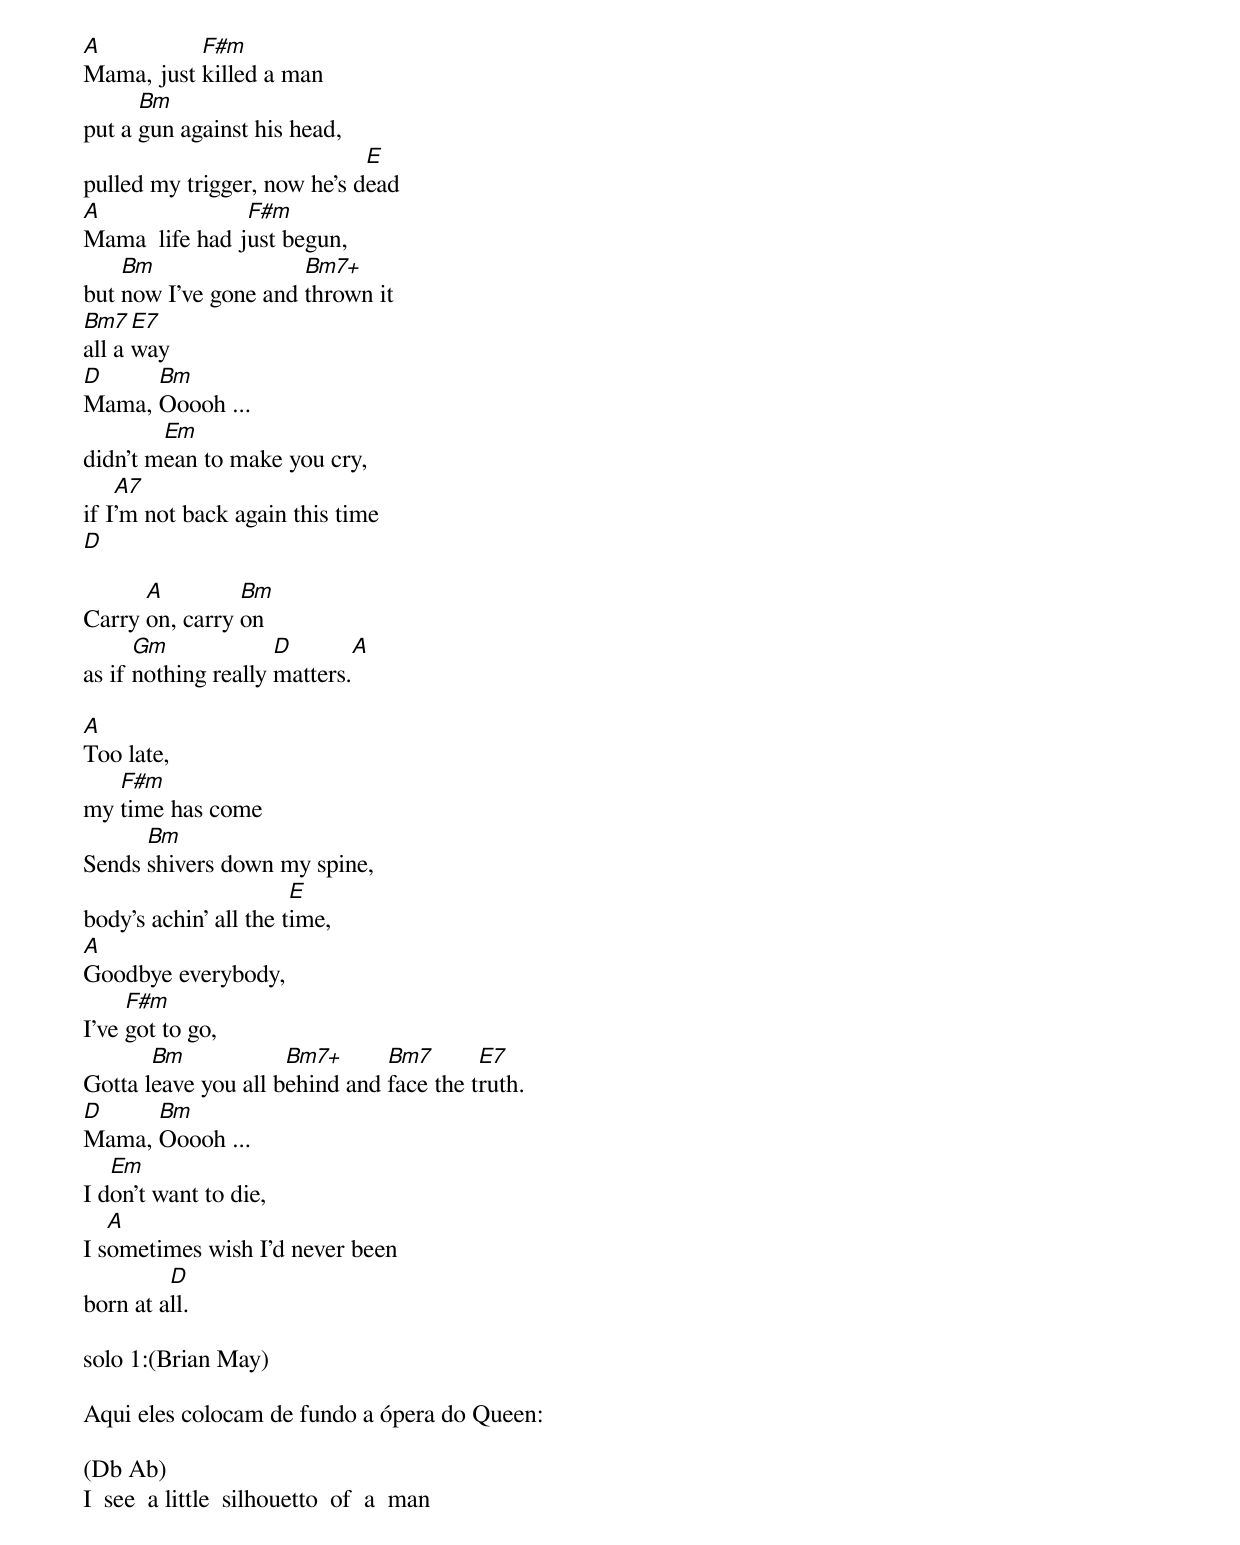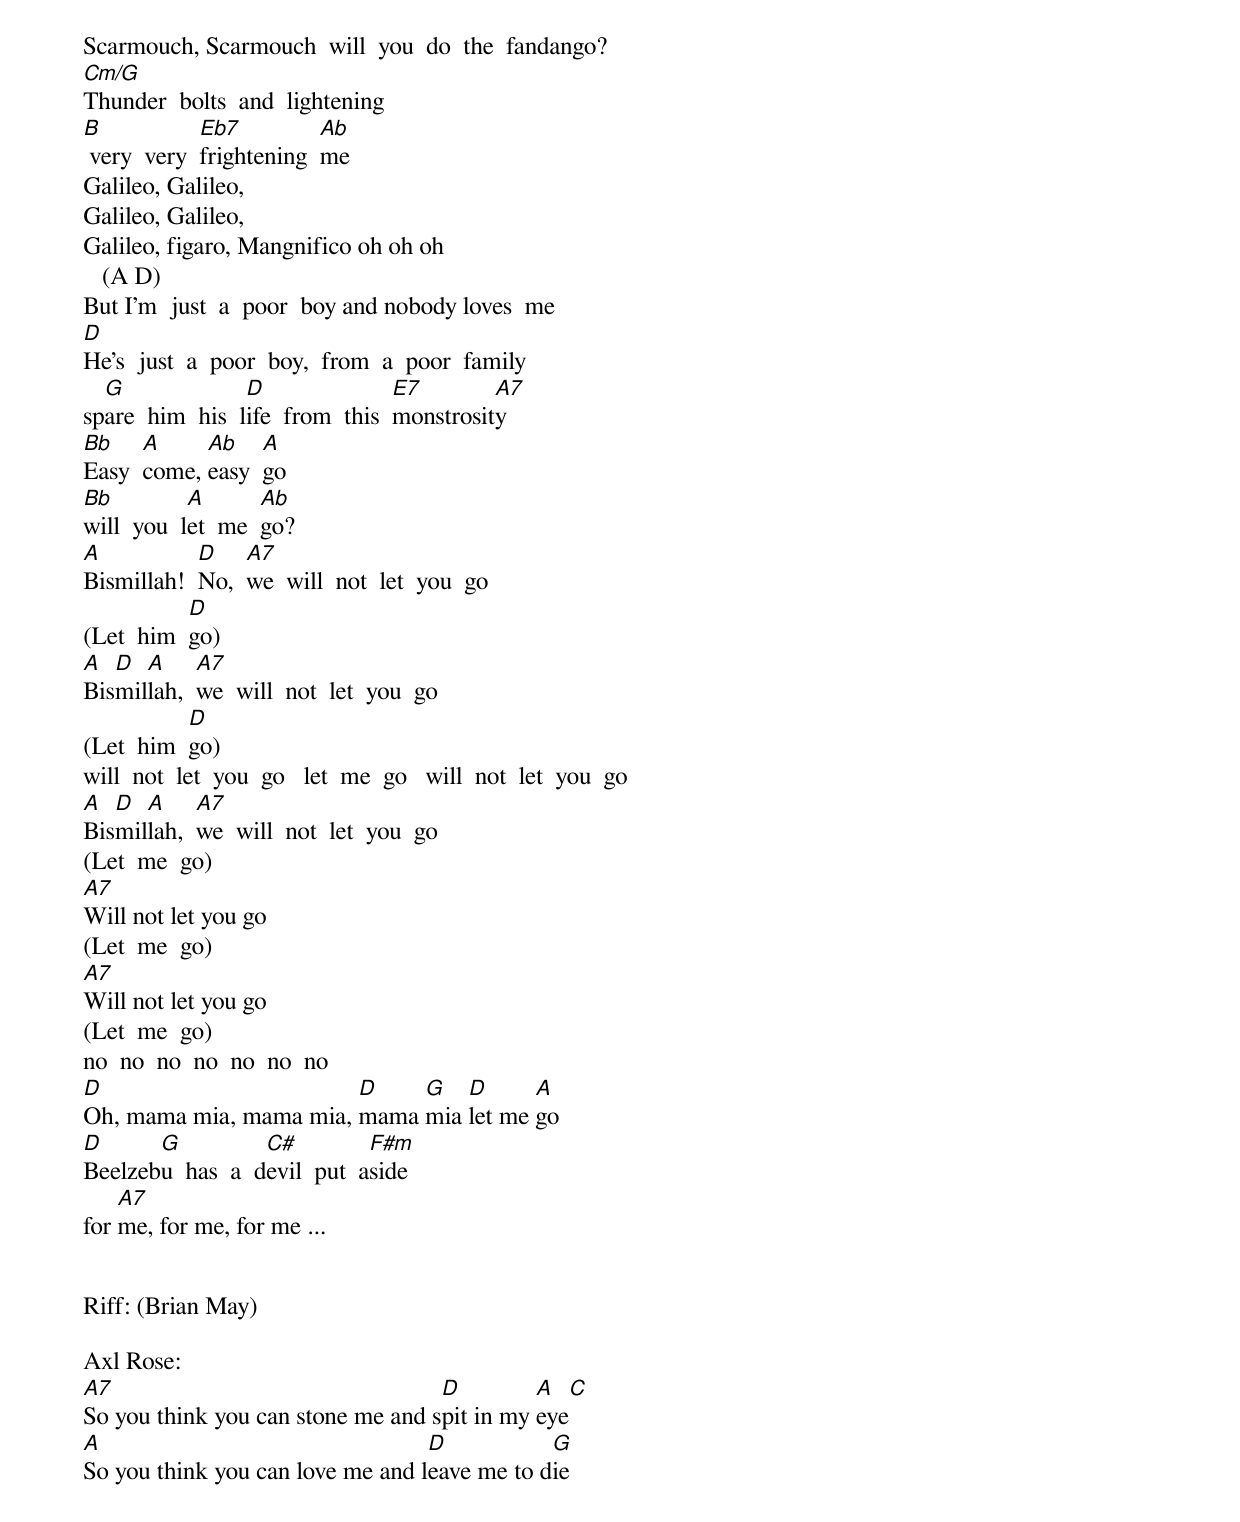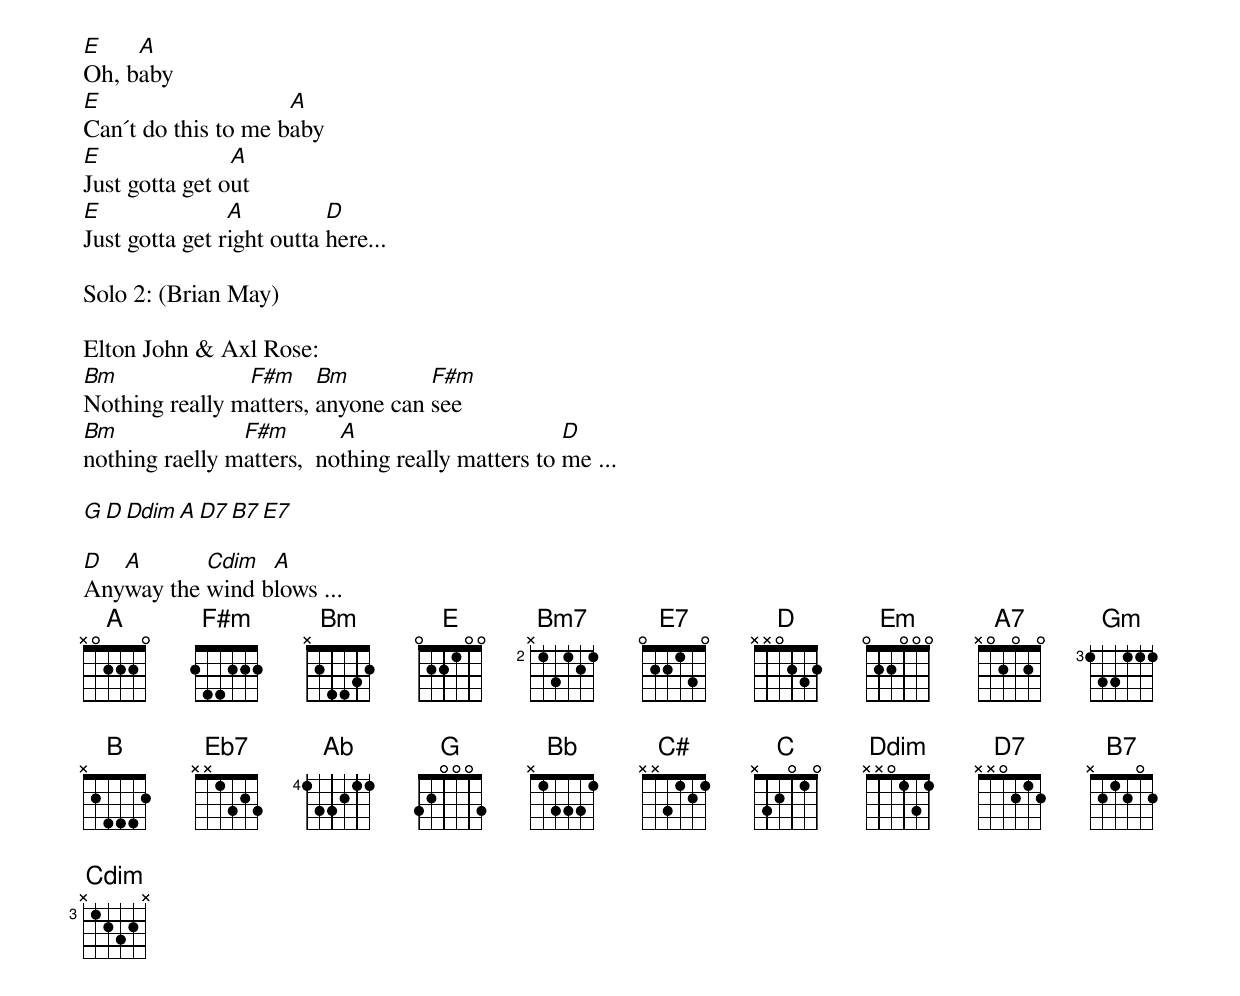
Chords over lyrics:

A          F#m
Mama, just killed a man
      Bm
put a gun against his head,
                             E
pulled my trigger, now he's dead
A               F#m
Mama  life had just begun,
    Bm                Bm7+
but now I've gone and thrown it
Bm7  E7
all away
D     Bm
Mama, Ooooh ...
        Em
didn't mean to make you cry,
    A7
if I'm not back again this time
     D

      A         Bm
Carry on, carry on
      Gm             D        A
as if nothing really matters.

A
Too late,
   F#m
my time has come
      Bm
Sends shivers down my spine,
                       E
body's achin' all the time,
A
Goodbye everybody,
     F#m
I've got to go,
       Bm            Bm7+      Bm7       E7
Gotta leave you all behind and face the truth.
D     Bm
Mama, Ooooh ...
   Em
I don't want to die,
   A
I sometimes wish I'd never been
         D
born at all.

solo 1:(Brian May)

Aqui eles colocam de fundo a ópera do Queen:

(Db Ab)
I  see  a little  silhouetto  of  a  man
Scarmouch, Scarmouch  will  you  do  the  fandango?
Cm/G
Thunder  bolts  and  lightening
B            Eb7          Ab
 very  very  frightening  me
Galileo, Galileo,
Galileo, Galileo,
Galileo, figaro, Mangnifico oh oh oh
   (A D)
But I'm  just  a  poor  boy and nobody loves  me
D
He's  just  a  poor  boy,  from  a  poor  family
  G               D                E7        A7
spare  him  his  life  from  this  monstrosity
Bb    A     Ab    A
Easy  come, easy  go
Bb          A       Ab
will  you  let  me  go?
A           D    A7
Bismillah!  No,  we  will  not  let  you  go
           D
(Let  him  go)
A  D  A     A7
Bismillah,  we  will  not  let  you  go
           D
(Let  him  go)
will  not  let  you  go   let  me  go   will  not  let  you  go
A  D  A     A7
Bismillah,  we  will  not  let  you  go
(Let  me  go)
A7
Will not let you go
(Let  me  go)
A7
Will not let you go
(Let  me  go)
no  no  no  no  no  no  no
D                       D    G   D      A
Oh, mama mia, mama mia, mama mia let me go
D      G           C#          F#m
Beelzebu  has  a  devil  put  aside
    A7
for me, for me, for me ...


Riff: (Brian May)

Axl Rose:
A7                                 D         A   C
So you think you can stone me and spit in my eye
A                                 D           G
So you think you can love me and leave me to die
E    A
Oh, baby
E                    A
Can´t do this to me baby
E               A
Just gotta get out
E               A          D
Just gotta get right outta here...

Solo 2: (Brian May)

Elton John & Axl Rose:
Bm              F#m     Bm         F#m
Nothing really matters, anyone can see
Bm              F#m        A                       D
nothing raelly matters,  nothing really matters to me ...

G D Ddim A D7 B7 E7

D  A       Cdim  A
Anyway the wind blows ...
